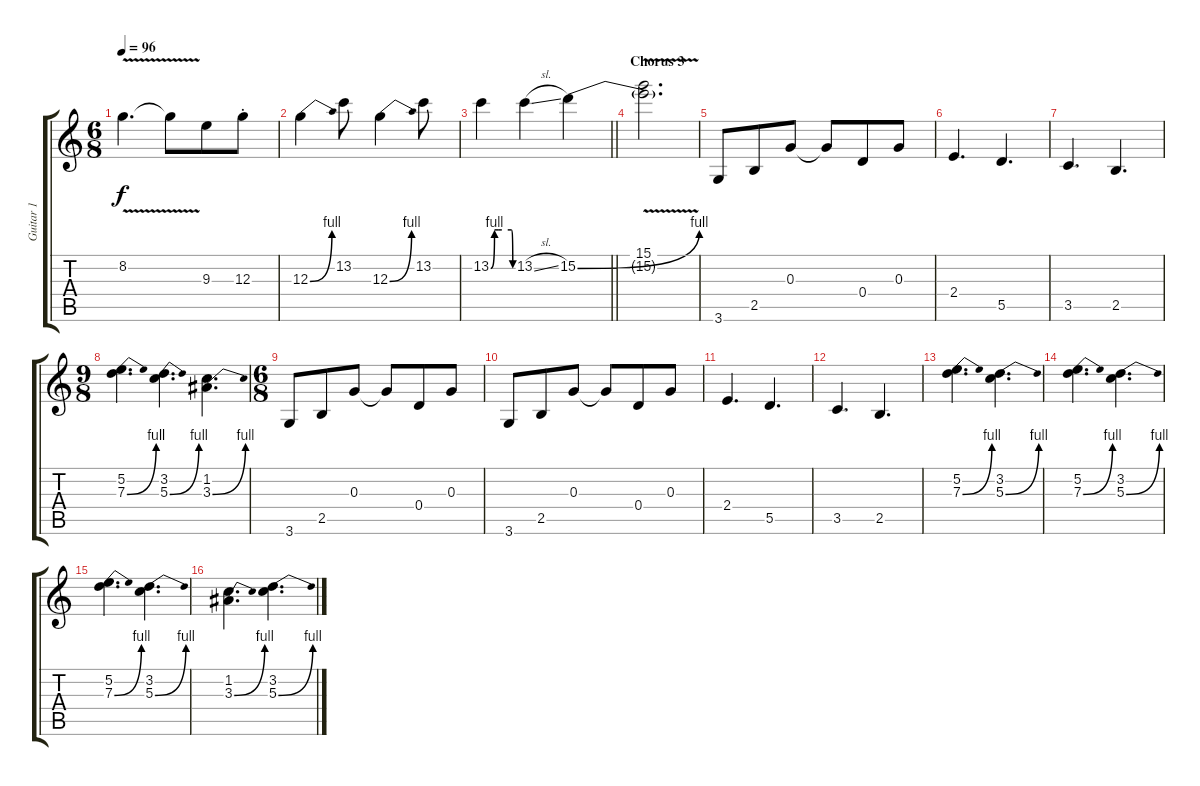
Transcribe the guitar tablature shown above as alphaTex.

\track ("Guitar 1" "Guitar 1") {instrument overdrivenguitar}
\staff {score tabs}
\tuning (E4 B3 G3 D3 A2 E2) {hide}
\ts (6 8)
\tempo 96
\clef g2
\ks c
8.2{v}.4{d dy f} 8.2{t}.8 9.3.8 12.3{st}.8 |
12.3{be (bend 0 0 60 4)}.4 13.2.8 12.3{be (bend 0 0 60 4)}.4 13.2.8 |
\barLineRight lightlight
13.2{be (custom 0 0 10 4 20 4 30 4 56 4 60 0)}.4 13.2{sl}.4 15.2{be (bend 0 0 60 4)}.4 |
\section ("" "Chorus 3")
(15.1{v} 15.2{t}).2{d} |
3.6.8 2.5.8 0.3.8 0.3{t}.8 0.4.8 0.3.8 |
2.4.4{d} 5.5.4{d} |
3.5.4{d} 2.5.4{d} |
\ts (9 8)
(5.2 7.3{be (bend 0 0 60 4)}).4{d} (3.2 5.3{be (bend 0 0 60 4)}).4{d} (1.2 3.3{be (bend 0 0 60 4)}).4{d} |
\ts (6 8)
3.6.8 2.5.8 0.3.8 0.3{t}.8 0.4.8 0.3.8 |
3.6.8 2.5.8 0.3.8 0.3{t}.8 0.4.8 0.3.8 |
2.4.4{d} 5.5.4{d} |
3.5.4{d} 2.5.4{d} |
(5.2 7.3{be (bend 0 0 60 4)}).4{d} (3.2 5.3{be (bend 0 0 60 4)}).4{d} |
(5.2 7.3{be (bend 0 0 60 4)}).4{d} (3.2 5.3{be (bend 0 0 60 4)}).4{d} |
(5.2 7.3{be (bend 0 0 60 4)}).4{d} (3.2 5.3{be (bend 0 0 60 4)}).4{d} |
(1.2 3.3{be (bend 0 0 60 4)}).4{d} (3.2 5.3{be (bend 0 0 60 4)}).4{d}
